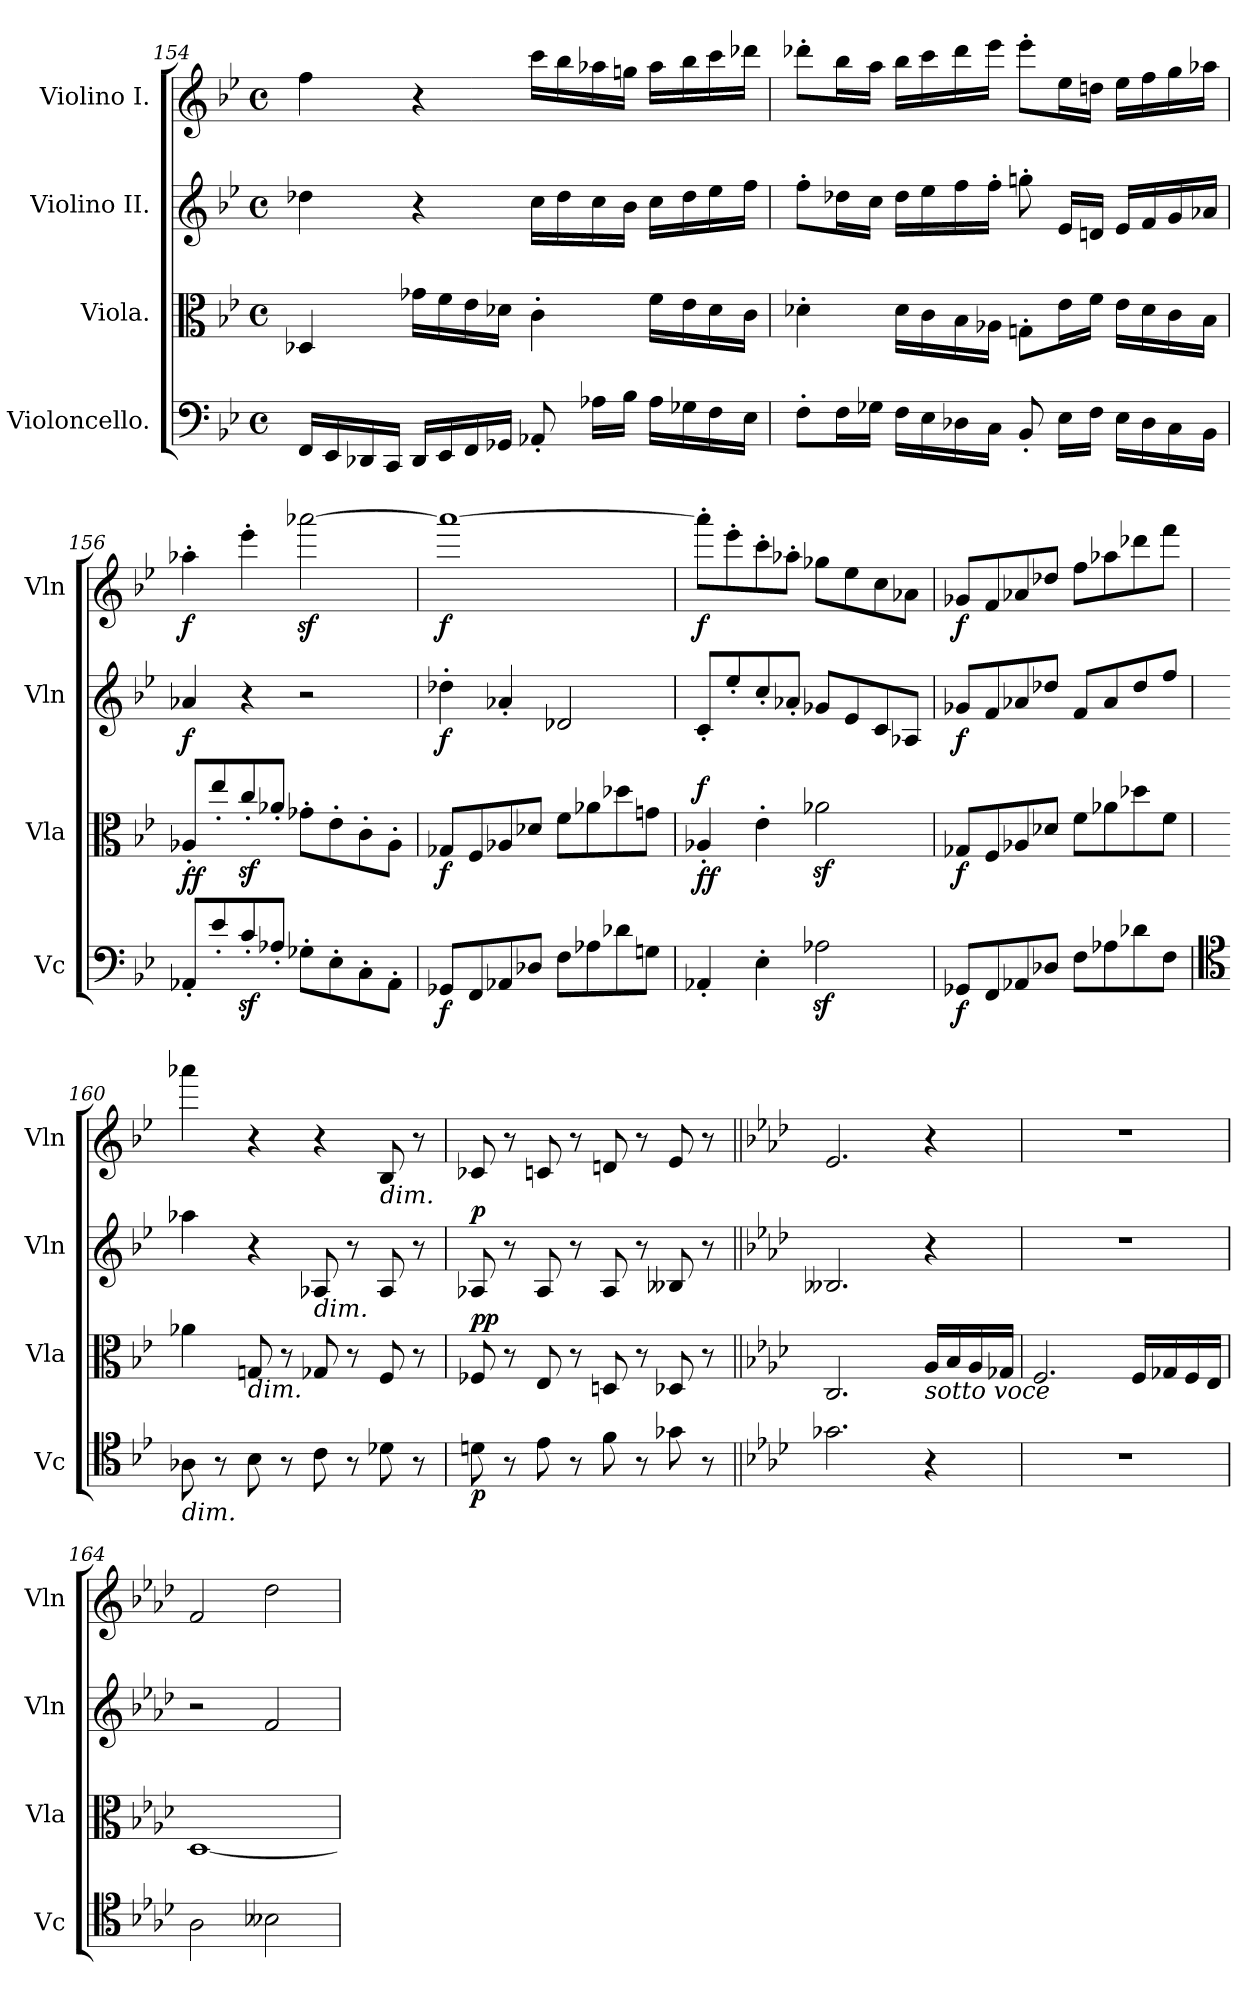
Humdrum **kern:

**kern	**dynam	**kern	**dynam	**kern	**dynam	**kern	**dynam
*part4	*part4	*part3	*part3	*part2	*part2	*part1	*part1
*staff4	*staff4	*staff3	*staff3	*staff2	*staff2	*staff1	*staff1
*I"Violoncello.	*	*I"Viola.	*	*I"Violino II.	*	*I"Violino I.	*
*I'Vc	*	*I'Vla	*	*I'Vln	*	*I'Vln	*
!!LO:PB:g=z
*clefF4	*	*clefC3	*	*clefG2	*	*clefG2	*
*k[b-e-]	*	*k[b-e-]	*	*k[b-e-]	*	*k[b-e-]	*
*B-:	*	*B-:	*	*B-:	*	*B-:	*
*M4/4	*	*M4/4	*	*M4/4	*	*M4/4	*
*met(c)	*	*met(c)	*	*met(c)	*	*met(c)	*
=154	=154	=154	=154	=154	=154	=154	=154
16FF/LL	.	4D-X/	.	4dd-X\	.	4ff\	.
16EE-/	.	.	.	.	.	.	.
16DD-X/	.	.	.	.	.	.	.
16CC/JJ	.	.	.	.	.	.	.
16DD-/LL	.	16g-X\LL	.	4r	.	4r	.
16EE-/	.	16f\	.	.	.	.	.
16FF/	.	16e-\	.	.	.	.	.
16GG-X/JJ	.	16d-X\JJ	.	.	.	.	.
8AA-X'/	.	4c'\	.	16cc\LL	.	16ccc\LL	.
.	.	.	.	16dd-\	.	16bb-\	.
16A-X\LL	.	.	.	16cc\	.	16aa-X\	.
16B-\JJ	.	.	.	16b-\JJ	.	16ggn\JJ	.
16A-\LL	.	16f\LL	.	16cc\LL	.	16aa-\LL	.
16G-X\	.	16e-\	.	16dd-\	.	16bb-\	.
16F\	.	16d-\	.	16ee-\	.	16ccc\	.
16E-\JJ	.	16c\JJ	.	16ff\JJ	.	16ddd-X\JJ	.
=155	=155	=155	=155	=155	=155	=155	=155
8F'\L	.	4d-X'\	.	8ff'\L	.	8ddd-X'\L	.
16F\L	.	.	.	16dd-X\L	.	16bb-\L	.
16G-X\JJ	.	.	.	16cc\JJ	.	16aa\JJ	.
16F\LL	.	16d-\LL	.	16dd-\LL	.	16bb-\LL	.
16E-\	.	16c\	.	16ee-\	.	16ccc\	.
16D-X\	.	16B-\	.	16ff\	.	16ddd-\	.
16C\JJ	.	16A-X\JJ	.	16ff'\JJ	.	16eee-\JJ	.
8BB-'/	.	8Gn'\L	.	8ggn'\	.	8eee-'\L	.
16E-\LL	.	16e-\L	.	16e-/LL	.	16ee-\L	.
16F\JJ	.	16f\JJ	.	16dn/JJ	.	16ddn\JJ	.
16E-\LL	.	16e-\LL	.	16e-/LL	.	16ee-\LL	.
16D-\	.	16d-\	.	16f/	.	16ff\	.
16C\	.	16c\	.	16g/	.	16gg\	.
16BB-\JJ	.	16B-\JJ	.	16a-X/JJ	.	16aa-X\JJ	.
!!LO:LB:g=z
=156	=156	=156	=156	=156	=156	=156	=156
!	!LO:DY:b	!	!	!	!	!	!
!	!LO:DY:n=1:a	!	!	!	!LO:DY:b	!	!LO:DY:b
8AA-X'/L	f f	8A-X'/L	.	4a-X/	f	4aa-X'\	f
8e-'/	.	8ee-'/	.	.	.	.	.
8cz<'/	.	8ccz<'/	.	4r	.	4eee-'\	.
8A-X'/J	.	8a-X'/J	.	.	.	.	.
8G-X'\L	.	8g-X'\L	.	2r	.	[2aaa-Xz<\	.
8E-'\	.	8e-'\	.	.	.	.	.
8C'\	.	8c'\	.	.	.	.	.
8AA-'\J	.	8A-'\J	.	.	.	.	.
=157	=157	=157	=157	=157	=157	=157	=157
!	!LO:DY:b	!	!LO:DY:b	!	!LO:DY:b	!	!LO:DY:b
8GG-X/L	f	8G-X/L	f	4dd-X'\	f	1aaa-_	f
8FF/	.	8F/	.	.	.	.	.
8AA-X/	.	8A-X/	.	4a-X'/	.	.	.
8D-X/J	.	8d-X/J	.	.	.	.	.
8F\L	.	8f\L	.	2d-X/	.	.	.
8A-X\	.	8a-X\	.	.	.	.	.
8d-X\	.	8dd-X\	.	.	.	.	.
8Gn\J	.	8gn\J	.	.	.	.	.
!!LO:LB:g=z
=158	=158	=158	=158	=158	=158	=158	=158
!	!LO:DY:b	!	!	!	!	!	!
!	!LO:DY:n=1:a	!	!LO:DY:a	!	!	!	!LO:DY:b
4AA-X'/	f f	4A-X'/	f	8c'/L	.	8aaa-'\L]	f
.	.	.	.	8ee-'/	.	8eee-'\	.
4E-'\	.	4e-'\	.	8cc'/	.	8ccc'\	.
.	.	.	.	8a-X'/J	.	8aa-X'\J	.
2A-Xz<\	.	2a-Xz<\	.	8g-X/L	.	8gg-X\L	.
.	.	.	.	8e-/	.	8ee-\	.
.	.	.	.	8c/	.	8cc\	.
.	.	.	.	8A-X/J	.	8a-X\J	.
=159	=159	=159	=159	=159	=159	=159	=159
!	!LO:DY:b	!	!LO:DY:b	!	!LO:DY:b	!	!LO:DY:b
8GG-X/L	f	8G-X/L	f	8g-X/L	f	8g-X/L	f
8FF/	.	8F/	.	8f/	.	8f/	.
8AA-X/	.	8A-X/	.	8a-X/	.	8a-X/	.
8D-X/J	.	8d-X/J	.	8dd-X/J	.	8dd-X/J	.
8F\L	.	8f\L	.	8f/L	.	8ff\L	.
8A-X\	.	8a-X\	.	8a-/	.	8aa-X\	.
8d-X\	.	8dd-X\	.	8dd-/	.	8ddd-X\	.
8F\J	.	8f\J	.	8ff/J	.	8fff\J	.
=160	=160	=160	=160	=160	=160	=160	=160
*clefC4	*	*	*	*	*	*	*
!LO:TX:b:i:t=dim.	!	!	!	!	!	!	!
8A-X\	.	4a-X\	.	4aa-X\	.	4aaa-X\	.
8r	.	.	.	.	.	.	.
!	!	!LO:TX:b:i:t=dim.	!	!	!	!	!
8B-\	.	8Gn/	.	4r	.	4r	.
8r	.	8r	.	.	.	.	.
!	!	!	!	!LO:TX:b:i:t=dim.	!	!	!
8c\	.	8G-X/	.	8A-X/	.	4r	.
8r	.	8r	.	8r	.	.	.
!	!	!	!	!	!	!LO:TX:b:i:t=dim.	!
8d-X\	.	8F/	.	8A-/	.	8B-/	.
8r	.	8r	.	8r	.	8r	.
!!LO:PB:g=z
=161	=161	=161	=161	=161	=161	=161	=161
!	!LO:DY:b	!	!LO:DY:b	!	!	!	!
!	!	!	!LO:DY:n=1:a	!	!LO:DY:a	!	!
8dn\	p	8F-X/	p p	8A-X/	p	8c-X/	.
8r	.	8r	.	8r	.	8r	.
8e-\	.	8E-/	.	8A-/	.	8cn/	.
8r	.	8r	.	8r	.	8r	.
8f\	.	8Dn/	.	8A-/	.	8dn/	.
8r	.	8r	.	8r	.	8r	.
8g-X\	.	8D-X/	.	8B--X/	.	8e-/	.
8r	.	8r	.	8r	.	8r	.
!!LO:LB:g=z
=162||	=162||	=162||	=162||	=162||	=162||	=162||	=162||
*k[b-e-a-d-]	*	*k[b-e-a-d-]	*	*k[b-e-a-d-]	*	*k[b-e-a-d-]	*
*A-:	*	*A-:	*	*A-:	*	*A-:	*
2.g-X\	.	2.C/	.	2.B--X/	.	2.e-/	.
!	!	!LO:TX:b:i:t=sotto voce	!	!	!	!	!
4r	.	16A-/LL	.	4r	.	4r	.
.	.	16B-/	.	.	.	.	.
.	.	16A-/	.	.	.	.	.
.	.	16G-X/JJ	.	.	.	.	.
=163	=163	=163	=163	=163	=163	=163	=163
1r	.	2.F/	.	1r	.	1r	.
.	.	16F/LL	.	.	.	.	.
.	.	16G-X/	.	.	.	.	.
.	.	16F/	.	.	.	.	.
.	.	16E-/JJ	.	.	.	.	.
=164	=164	=164	=164	=164	=164	=164	=164
2A-\	.	[1D-	.	2r	.	2f/	.
2B--X\	.	.	.	2f/	.	2dd-\	.
=	=	=	=	=	=	=	=
*-	*-	*-	*-	*-	*-	*-	*-
